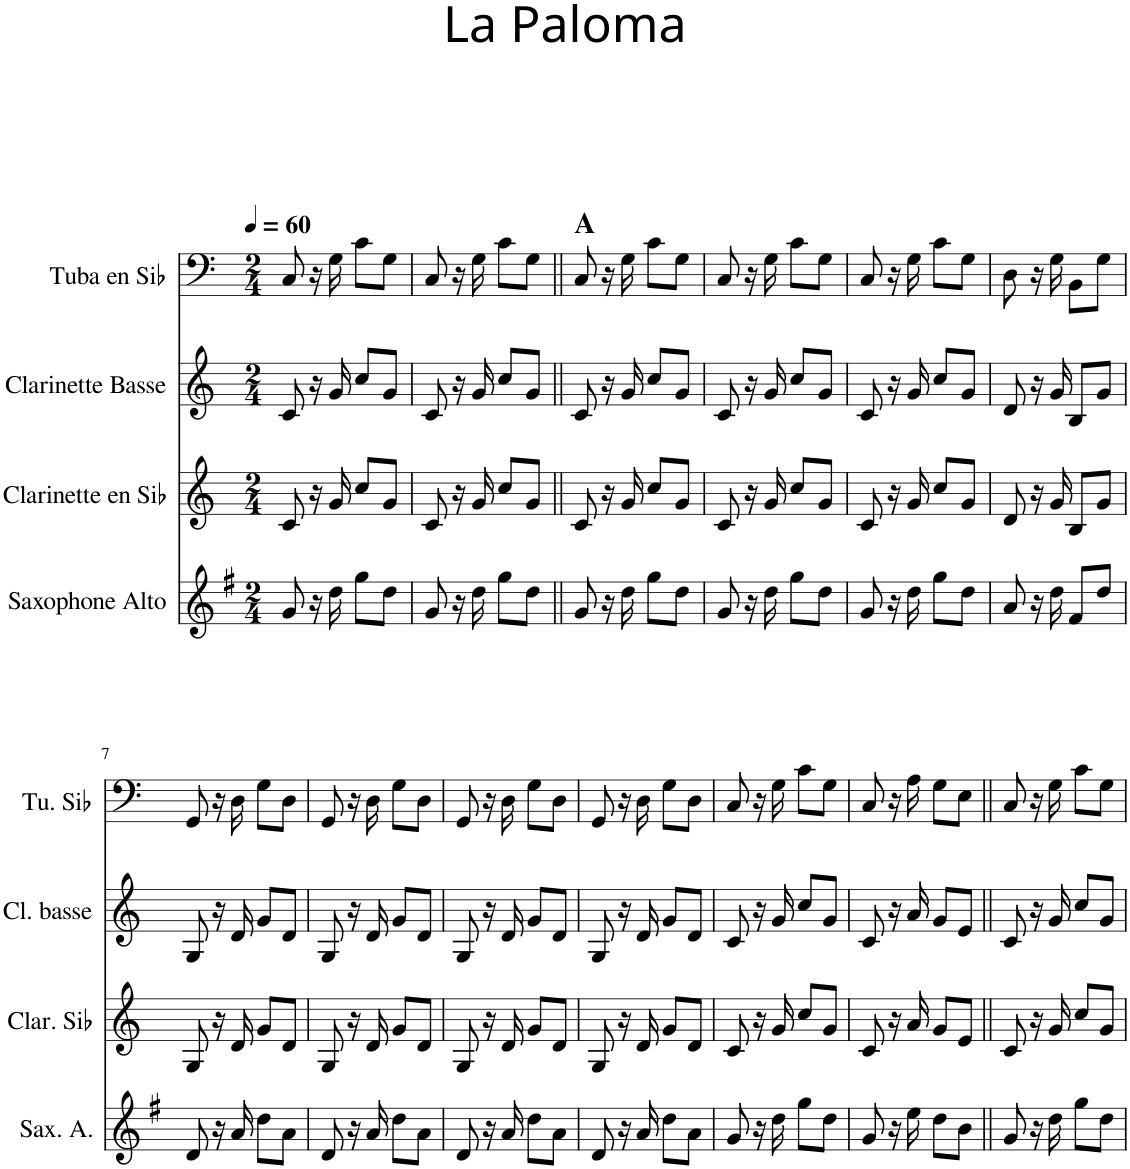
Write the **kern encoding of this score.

**kern	**kern	**kern	**kern
*part4	*part3	*part2	*part1
*staff4	*staff3	*staff2	*staff1
*I"Saxophone Alto	*I"Clarinette en Sib	*I"Clarinette Basse	*I"Tuba en Sib
*I'Sax. A.	*I'Clar. Sib	*I'Cl. basse	*I'Tu. Sib
*clefG2	*clefG2	*clefG2	*clefF4
*Trd12c21	*Trd8c14	*Trd8c14	*Trd1c2
*k[f#]	*k[]	*k[]	*k[]
*M2/4	*M2/4	*M2/4	*M2/4
*MM60	*MM60	*MM60	*MM60
=1	=1	=1	=1
8g/	8c/	8c/	8C/
16r	16r	16r	16r
16dd\	16g/	16g/	16G\
8gg\L	8cc/L	8cc/L	8c\L
8dd\J	8g/J	8g/J	8G\J
=2	=2	=2	=2
8g/	8c/	8c/	8C/
16r	16r	16r	16r
16dd\	16g/	16g/	16G\
8gg\L	8cc/L	8cc/L	8c\L
8dd\J	8g/J	8g/J	8G\J
=3||	=3||	=3||	=3||
!	!	!	!LO:TX:a:B:t=A
8g/	8c/	8c/	8C/
16r	16r	16r	16r
16dd\	16g/	16g/	16G\
8gg\L	8cc/L	8cc/L	8c\L
8dd\J	8g/J	8g/J	8G\J
=4	=4	=4	=4
8g/	8c/	8c/	8C/
16r	16r	16r	16r
16dd\	16g/	16g/	16G\
8gg\L	8cc/L	8cc/L	8c\L
8dd\J	8g/J	8g/J	8G\J
=5	=5	=5	=5
8g/	8c/	8c/	8C/
16r	16r	16r	16r
16dd\	16g/	16g/	16G\
8gg\L	8cc/L	8cc/L	8c\L
8dd\J	8g/J	8g/J	8G\J
=6	=6	=6	=6
8a/	8d/	8d/	8D\
16r	16r	16r	16r
16dd\	16g/	16g/	16G\
8f#/L	8B/L	8B/L	8BB\L
8dd/J	8g/J	8g/J	8G\J
!!LO:LB:g=z
=7	=7	=7	=7
8d/	8G/	8G/	8GG/
16r	16r	16r	16r
16a/	16d/	16d/	16D\
8dd\L	8g/L	8g/L	8G\L
8a\J	8d/J	8d/J	8D\J
=8	=8	=8	=8
8d/	8G/	8G/	8GG/
16r	16r	16r	16r
16a/	16d/	16d/	16D\
8dd\L	8g/L	8g/L	8G\L
8a\J	8d/J	8d/J	8D\J
=9	=9	=9	=9
8d/	8G/	8G/	8GG/
16r	16r	16r	16r
16a/	16d/	16d/	16D\
8dd\L	8g/L	8g/L	8G\L
8a\J	8d/J	8d/J	8D\J
=10	=10	=10	=10
8d/	8G/	8G/	8GG/
16r	16r	16r	16r
16a/	16d/	16d/	16D\
8dd\L	8g/L	8g/L	8G\L
8a\J	8d/J	8d/J	8D\J
=11	=11	=11	=11
8g/	8c/	8c/	8C/
16r	16r	16r	16r
16dd\	16g/	16g/	16G\
8gg\L	8cc/L	8cc/L	8c\L
8dd\J	8g/J	8g/J	8G\J
=12	=12	=12	=12
8g/	8c/	8c/	8C/
16r	16r	16r	16r
16ee\	16a/	16a/	16A\
8dd\L	8g/L	8g/L	8G\L
8b\J	8e/J	8e/J	8E\J
=13||	=13||	=13||	=13||
8g/	8c/	8c/	8C/
16r	16r	16r	16r
16dd\	16g/	16g/	16G\
8gg\L	8cc/L	8cc/L	8c\L
8dd\J	8g/J	8g/J	8G\J
=	=	=	=
*-	*-	*-	*-
